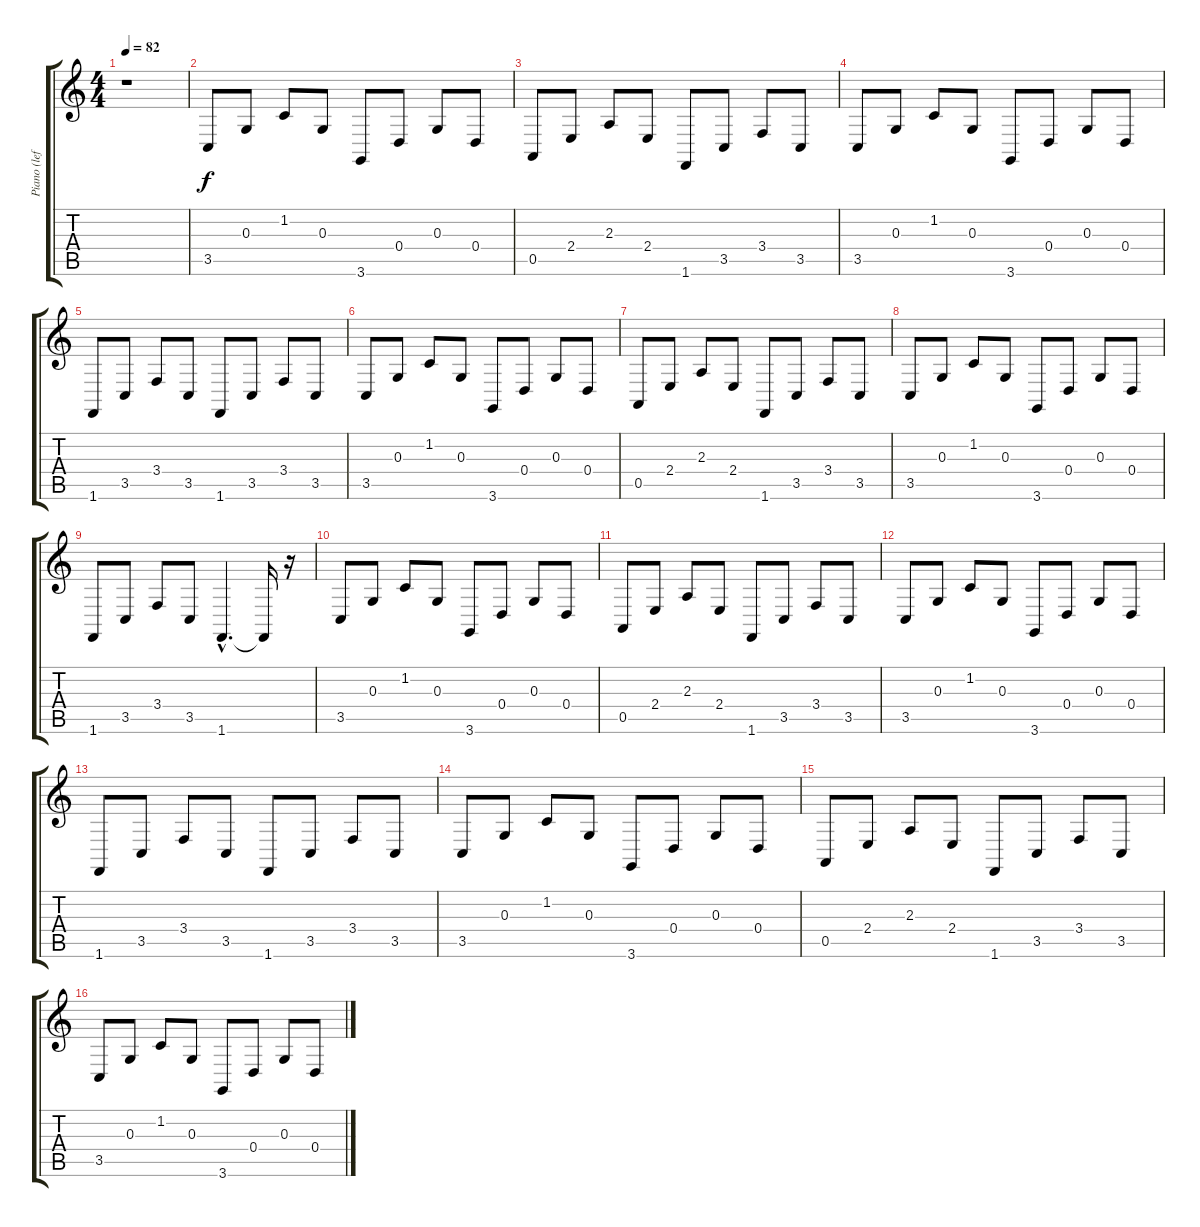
\track ("Piano (left)" "Piano (lef") {instrument acousticgrandpiano}
\staff {score tabs}
\tuning (E4 B3 G3 D3 A2 E2) {hide}
\ts (4 4)
\tempo 82
\clef g2
\ks c
r.1{dy f instrument acousticgrandpiano} |
3.5.8 0.3.8 1.2.8 0.3.8 3.6.8 0.4.8 0.3.8 0.4.8 |
0.5.8 2.4.8 2.3.8 2.4.8 1.6.8 3.5.8 3.4.8 3.5.8 |
3.5.8 0.3.8 1.2.8 0.3.8 3.6.8 0.4.8 0.3.8 0.4.8 |
1.6.8 3.5.8 3.4.8 3.5.8 1.6.8 3.5.8 3.4.8 3.5.8 |
3.5.8 0.3.8 1.2.8 0.3.8 3.6.8 0.4.8 0.3.8 0.4.8 |
0.5.8 2.4.8 2.3.8 2.4.8 1.6.8 3.5.8 3.4.8 3.5.8 |
3.5.8 0.3.8 1.2.8 0.3.8 3.6.8 0.4.8 0.3.8 0.4.8 |
1.6.8 3.5.8 3.4.8 3.5.8 1.6{hac}.4{d} 1.6{t}.16 r.16 |
3.5.8 0.3.8 1.2.8 0.3.8 3.6.8 0.4.8 0.3.8 0.4.8 |
0.5.8 2.4.8 2.3.8 2.4.8 1.6.8 3.5.8 3.4.8 3.5.8 |
3.5.8 0.3.8 1.2.8 0.3.8 3.6.8 0.4.8 0.3.8 0.4.8 |
1.6.8 3.5.8 3.4.8 3.5.8 1.6.8 3.5.8 3.4.8 3.5.8 |
3.5.8 0.3.8 1.2.8 0.3.8 3.6.8 0.4.8 0.3.8 0.4.8 |
0.5.8 2.4.8 2.3.8 2.4.8 1.6.8 3.5.8 3.4.8 3.5.8 |
3.5.8 0.3.8 1.2.8 0.3.8 3.6.8 0.4.8 0.3.8 0.4.8
